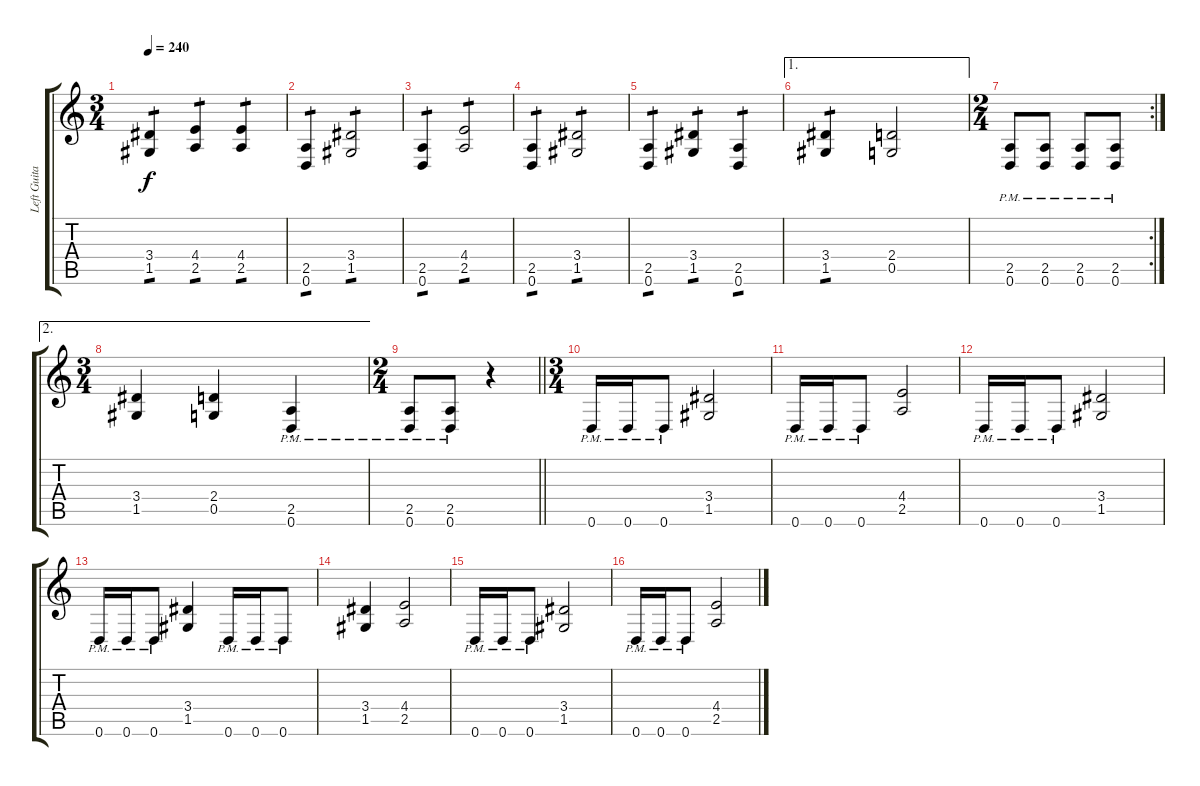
\track ("Left Guitar" "Left Guita") {instrument distortionguitar}
\staff {score tabs}
\tuning (D4 A3 F3 C3 G2 D2) {hide}
\ts (3 4)
\tempo 240
\clef g2
\ks c
(3.4 1.5).4{tp 1 dy f} (4.4 2.5).4{tp 1} (4.4 2.5).4{tp 1} |
(2.5 0.6).4{tp 1} (3.4 1.5).2{tp 1} |
(2.5 0.6).4{tp 1} (4.4 2.5).2{tp 1} |
(2.5 0.6).4{tp 1} (3.4 1.5).2{tp 1} |
(2.5 0.6).4{tp 1} (3.4 1.5).4{tp 1} (2.5 0.6).4{tp 1} |
\ae 1
(3.4 1.5).4{tp 1} (2.4 0.5).2 |
\rc 2
\ts (2 4)
(2.5{pm} 0.6{pm}).8 (2.5{pm} 0.6{pm}).8 (2.5{pm} 0.6{pm}).8 (2.5{pm} 0.6{pm}).8 |
\ae 2
\ts (3 4)
(3.4 1.5).4 (2.4 0.5).4 (2.5{pm st} 0.6{pm st}).4 |
\ts (2 4)
\barLineRight lightlight
(2.5{pm} 0.6{pm}).8 (2.5{pm} 0.6{pm}).8 r.4 |
\ts (3 4)
\section ("" "")
0.6{pm}.16 0.6{pm}.16 0.6{pm}.8 (3.4 1.5).2 |
0.6{pm}.16 0.6{pm}.16 0.6{pm}.8 (4.4 2.5).2 |
0.6{pm}.16 0.6{pm}.16 0.6{pm}.8 (3.4 1.5).2 |
0.6{pm}.16 0.6{pm}.16 0.6{pm}.8 (3.4 1.5).4 0.6{pm}.16 0.6{pm}.16 0.6{pm}.8 |
(3.4 1.5).4 (4.4 2.5).2 |
0.6{pm}.16 0.6{pm}.16 0.6{pm}.8 (3.4 1.5).2 |
0.6{pm}.16 0.6{pm}.16 0.6{pm}.8 (4.4 2.5).2
